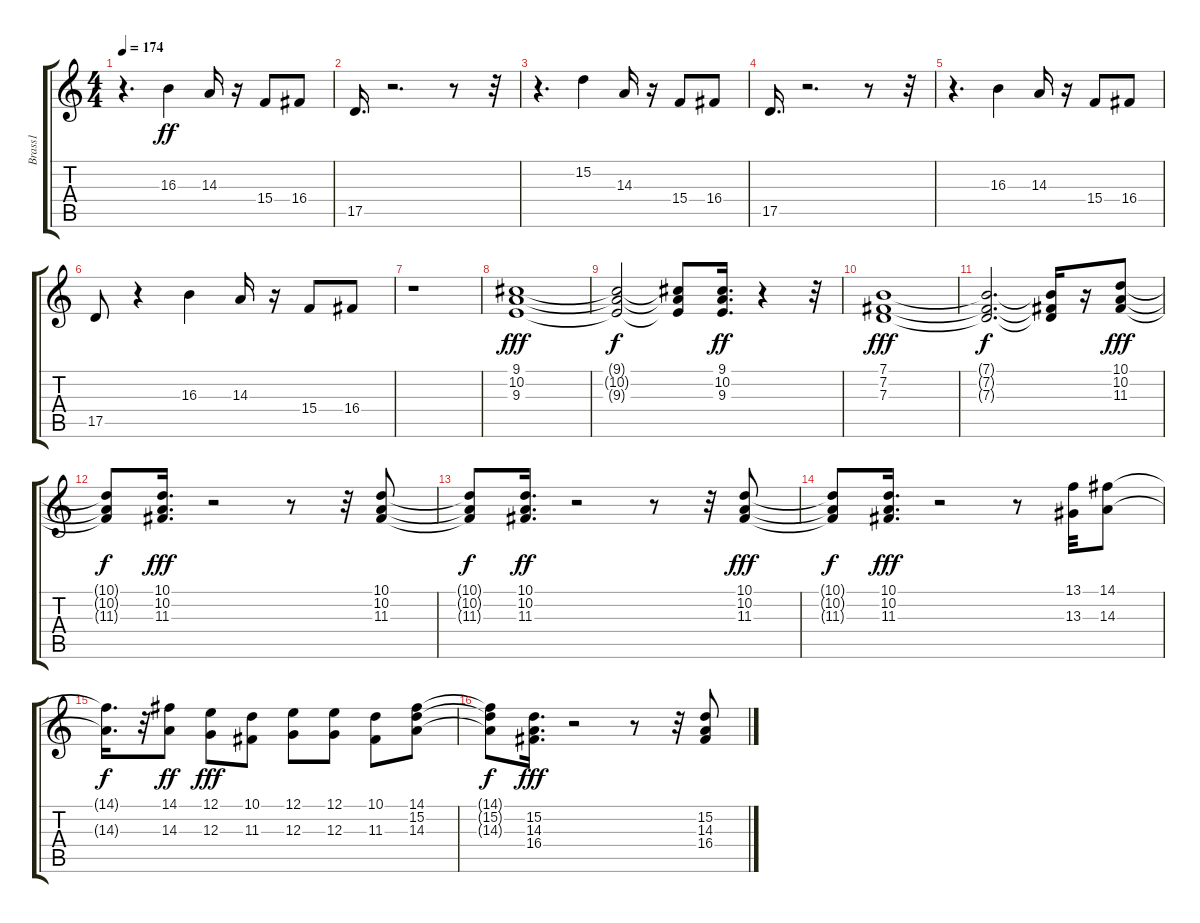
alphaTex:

\track ("Brass1" "Brass1") {instrument brasssection}
\staff {score tabs}
\tuning (E4 B3 G3 D3 A2 E2) {hide}
\ts (4 4)
\tempo 174
\clef g2
\ks c
r.4{d dy ff} 16.3.4 14.3.16 r.16 15.4.8 16.4.8 |
17.5.16{d} r.2{d} r.8 r.32 |
r.4{d} 15.2.4 14.3.16 r.16 15.4.8 16.4.8 |
17.5.16{d} r.2{d} r.8 r.32 |
r.4{d} 16.3.4 14.3.16 r.16 15.4.8 16.4.8 |
17.5.8 r.4 16.3.4 14.3.16 r.16 15.4.8 16.4.8 |
r.1 |
(9.1 10.2 9.3).1{dy fff} |
(9.1{t} 10.2{t} 9.3{t}).2{dy f} (9.1{t} 10.2{t} 9.3{t}).8 (9.1 10.2 9.3).16{d dy ff} r.4 r.32 |
(7.1 7.2 7.3).1{dy fff} |
(7.1{t} 7.2{t} 7.3{t}).2{d dy f} (7.1{t} 7.2{t} 7.3{t}).16 r.16 (10.1 10.2 11.3).8{dy fff} |
(10.1{t} 10.2{t} 11.3{t}).8{dy f} (10.1 10.2 11.3).16{d dy fff} r.2 r.8 r.32 (10.1 10.2 11.3).8 |
(10.1{t} 10.2{t} 11.3{t}).8{dy f} (10.1 10.2 11.3).16{d dy ff} r.2 r.8 r.32 (10.1 10.2 11.3).8{dy fff} |
(10.1{t} 10.2{t} 11.3{t}).8{dy f} (10.1 10.2 11.3).16{d dy fff} r.2 r.8 (13.1 13.3).32 (14.1 14.3).8 |
(14.1{t} 14.3{t}).16{d dy f} r.32 (14.1 14.3).8{dy ff} (12.1 12.3).8{dy fff} (10.1 11.3).8 (12.1 12.3).8 (12.1 12.3).8 (10.1 11.3).8 (14.1 15.2 14.3).8 |
(14.1{t} 15.2{t} 14.3{t}).8{dy f} (15.2 14.3 16.4).16{d dy fff} r.2 r.8 r.32 (15.2 14.3 16.4).8
